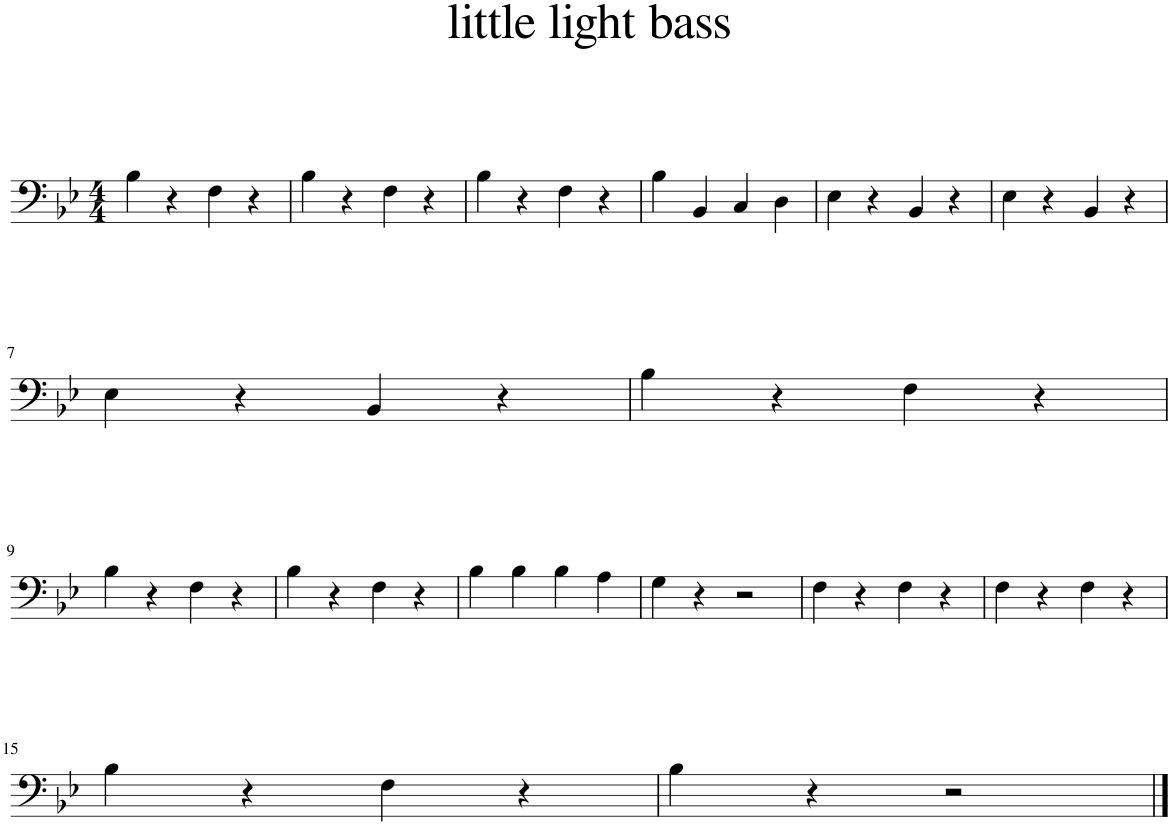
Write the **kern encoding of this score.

**kern
*part1
*staff1
*I"Piano
*I'Pno.
*clefF4
*k[b-e-]
*M4/4
=1
4B-\
4r
4F\
4r
=2
4B-\
4r
4F\
4r
=3
4B-\
4r
4F\
4r
=4
4B-\
4BB-/
4C/
4D\
=5
4E-\
4r
4BB-/
4r
=6
4E-\
4r
4BB-/
4r
!!LO:LB:g=z
=7
4E-\
4r
4BB-/
4r
=8
4B-\
4r
4F\
4r
!!LO:LB:g=z
=9
4B-\
4r
4F\
4r
=10
4B-\
4r
4F\
4r
=11
4B-\
4B-\
4B-\
4A\
=12
4G\
4r
2r
=13
4F\
4r
4F\
4r
=14
4F\
4r
4F\
4r
!!LO:LB:g=z
=15
4B-\
4r
4F\
4r
=16
4B-\
4r
2r
==
*-
